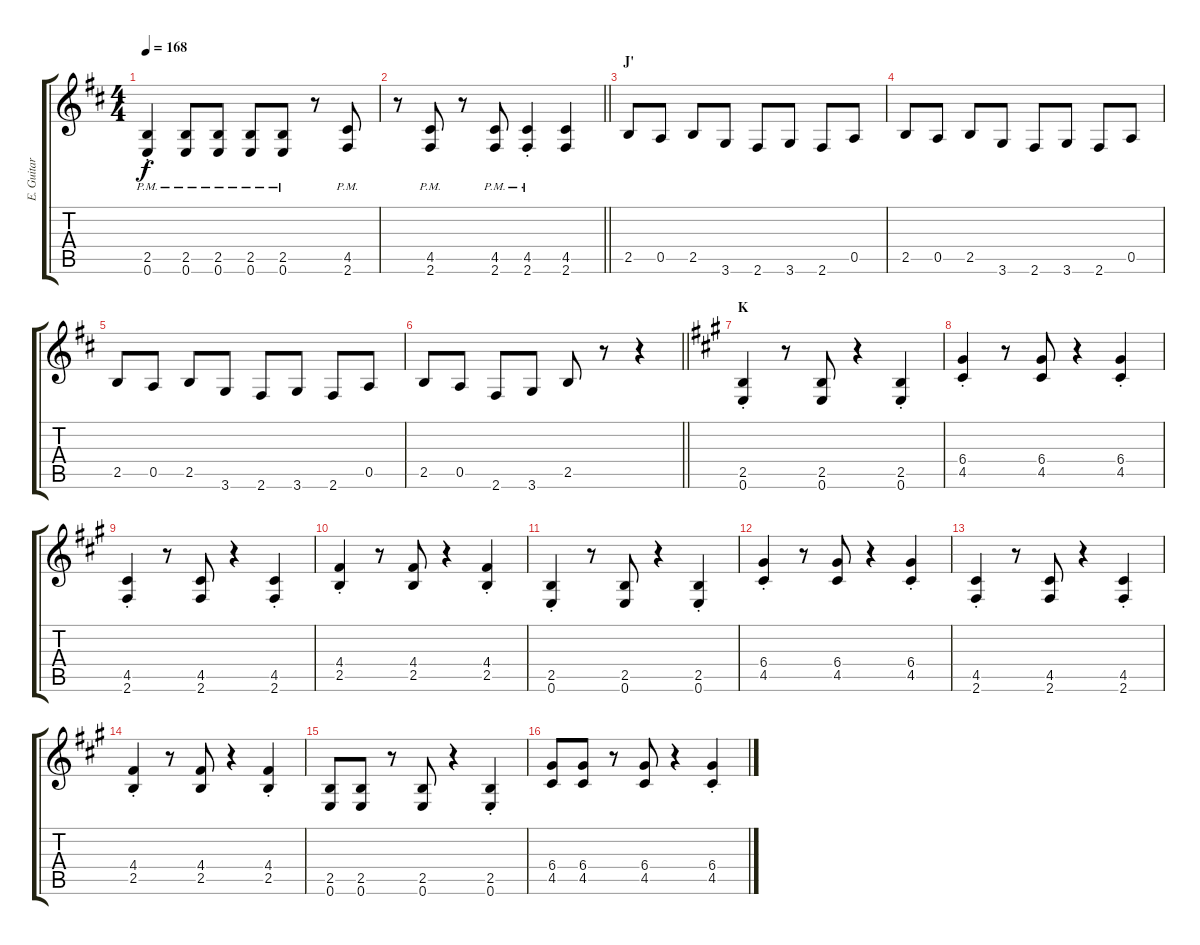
\track ("E. Guitar II" "E. Guitar ") {instrument overdrivenguitar}
\staff {score tabs}
\tuning (E4 B3 G3 D3 A2 E2) {hide}
\ts (4 4)
\tempo 168
\clef g2
\ks d
(2.5{pm st} 0.6{pm st}).4{dy f} (2.5{pm} 0.6{pm}).8 (2.5{pm} 0.6{pm}).8 (2.5{pm} 0.6{pm}).8 (2.5{pm} 0.6{pm}).8 r.8 (4.5{pm} 2.6{pm}).8 |
\barLineRight lightlight
r.8 (4.5{pm} 2.6{pm}).8 r.8 (4.5{pm} 2.6{pm}).8 (4.5{pm st} 2.6{pm st}).4 (4.5 2.6).4 |
\section ("" "J'")
2.5.8 0.5.8 2.5.8 3.6.8 2.6.8 3.6.8 2.6.8 0.5.8 |
2.5.8 0.5.8 2.5.8 3.6.8 2.6.8 3.6.8 2.6.8 0.5.8 |
2.5.8 0.5.8 2.5.8 3.6.8 2.6.8 3.6.8 2.6.8 0.5.8 |
\barLineRight lightlight
2.5.8 0.5.8 2.6.8 3.6.8 2.5.8 r.8 r.4 |
\section ("" "K")
\ks a
(2.5{st} 0.6{st}).4 r.8 (2.5 0.6).8 r.4 (2.5{st} 0.6{st}).4 |
(6.4{st} 4.5{st}).4 r.8 (6.4 4.5).8 r.4 (6.4{st} 4.5{st}).4 |
(4.5{st} 2.6{st}).4 r.8 (4.5 2.6).8 r.4 (4.5{st} 2.6{st}).4 |
(4.4{st} 2.5{st}).4 r.8 (4.4 2.5).8 r.4 (4.4{st} 2.5{st}).4 |
(2.5{st} 0.6{st}).4 r.8 (2.5 0.6).8 r.4 (2.5{st} 0.6{st}).4 |
(6.4{st} 4.5{st}).4 r.8 (6.4 4.5).8 r.4 (6.4{st} 4.5{st}).4 |
(4.5{st} 2.6{st}).4 r.8 (4.5 2.6).8 r.4 (4.5{st} 2.6{st}).4 |
(4.4{st} 2.5{st}).4 r.8 (4.4 2.5).8 r.4 (4.4{st} 2.5{st}).4 |
(2.5 0.6).8 (2.5 0.6).8 r.8 (2.5 0.6).8 r.4 (2.5{st} 0.6{st}).4 |
(6.4 4.5).8 (6.4 4.5).8 r.8 (6.4 4.5).8 r.4 (6.4{st} 4.5{st}).4
